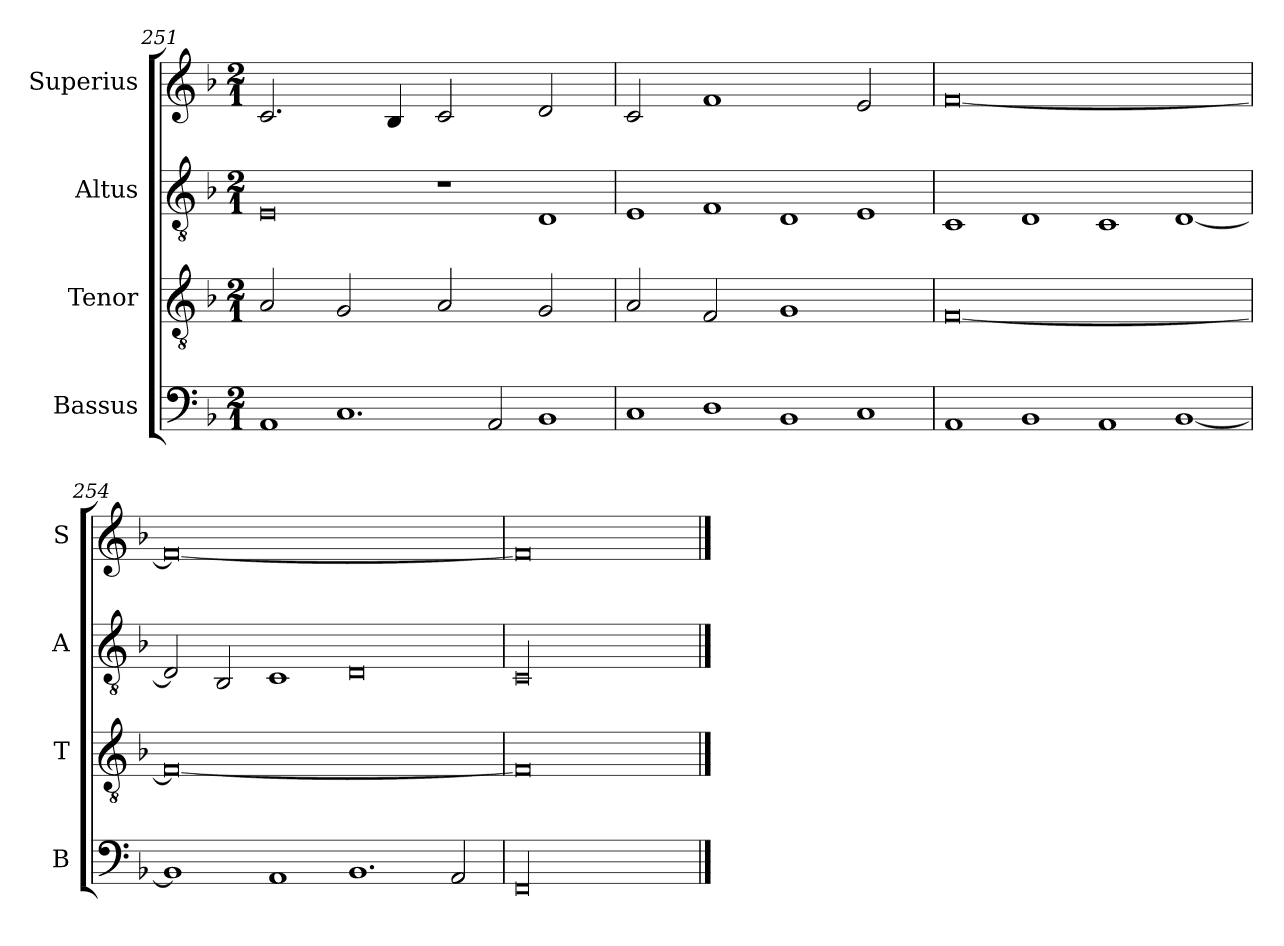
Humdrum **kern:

**kern	**kern	**kern	**kern
*part4	*part3	*part2	*part1
*staff4	*staff3	*staff2	*staff1
*I"Bassus	*I"Tenor	*I"Altus	*I"Superius
*I'B	*I'T	*I'A	*I'S
*clefF4	*clefGv2	*clefGv2	*clefG2
*k[b-]	*k[b-]	*k[b-]	*k[b-]
*M2/1	*M2/1	*M2/1	*M2/1
=251	=251	=251	=251
!LO:N:vis=1	!	!LO:N:vis=0	!
2AA/	2A/	1E	2.c/
!LO:N:vis=1.	!	!	!
2.C/	2G/	.	.
.	.	.	4B-/
!	!	!LO:N:vis=1	!
.	2A/	2r	2c/
!LO:N:vis=2	!	!	!
4AA/	.	.	.
!LO:N:vis=1	!	!LO:N:vis=1	!
2BB-/	2G/	2D/	2d/
=252	=252	=252	=252
!LO:N:vis=1	!	!LO:N:vis=1	!
2C/	2A/	2E/	2c/
!LO:N:vis=1	!	!LO:N:vis=1	!
2D\	2F/	2F/	1f
!LO:N:vis=1	!	!LO:N:vis=1	!
2BB-/	1G	2D/	.
!LO:N:vis=1	!	!LO:N:vis=1	!
2C/	.	2E/	2e/
=253	=253	=253	=253
!LO:N:vis=1	!	!LO:N:vis=1	!
2AA/	[0F	2C/	[0f
!LO:N:vis=1	!	!LO:N:vis=1	!
2BB-/	.	2D/	.
!LO:N:vis=1	!	!LO:N:vis=1	!
2AA/	.	2C/	.
!LO:N:vis=1	!	!LO:N:vis=1	!
[2BB-/	.	[2D/	.
=254	=254	=254	=254
!LO:N:vis=1	!	!LO:N:vis=2	!
2BB-/]	0F_	4D/]	0f_
!	!	!LO:N:vis=2	!
.	.	4BB-/	.
!LO:N:vis=1	!	!LO:N:vis=1	!
2AA/	.	2C/	.
!LO:N:vis=1.	!	!LO:N:vis=0	!
2.BB-/	.	1D	.
!LO:N:vis=2	!	!	!
4AA/	.	.	.
=255	=255	=255	=255
!LO:N:vis=00	!	!LO:N:vis=00	!
0FF	0F]	0C	0f]
==	==	==	==
*-	*-	*-	*-
